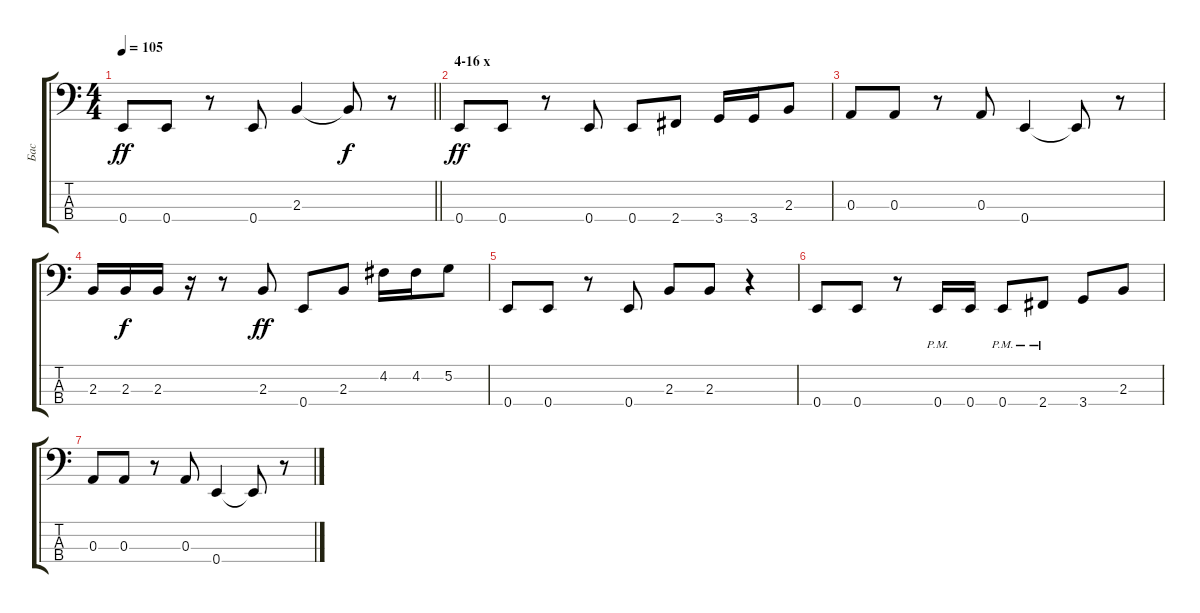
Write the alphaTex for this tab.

\track ("Бас" "Бас") {instrument electricbassfinger}
\staff {score tabs}
\tuning (G2 D2 A1 E1) {hide}
\ts (4 4)
\tempo 105
\clef f4
\barLineRight lightlight
\ks c
0.4.8{dy ff} 0.4.8 r.8 0.4.8 2.3.4 2.3{t}.8{dy f} r.8 |
\section ("" "4-16 x")
0.4.8{dy ff} 0.4.8 r.8 0.4.8 0.4.8 2.4.8 3.4.16 3.4.16 2.3.8 |
0.3.8 0.3.8 r.8 0.3.8 0.4.4 0.4{t}.8 r.8 |
2.3.16 2.3.16{dy f} 2.3.16 r.16 r.8 2.3.8{dy ff} 0.4.8 2.3.8 4.2.16 4.2.16 5.2.8 |
0.4.8 0.4.8 r.8 0.4.8 2.3.8 2.3.8 r.4 |
0.4.8 0.4.8 r.8 0.4{pm}.16 0.4.16 0.4{pm}.8 2.4{pm}.8 3.4.8 2.3.8 |
0.3.8 0.3.8 r.8 0.3.8 0.4.4 0.4{t}.8 r.8
